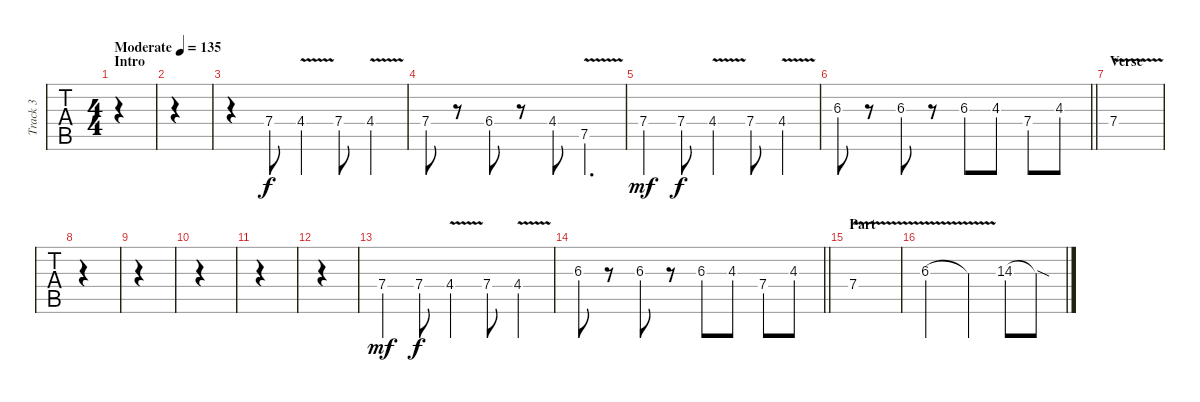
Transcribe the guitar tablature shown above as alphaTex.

\track ("Track 3" "Track 3") {instrument distortionguitar}
\staff {tabs}
\tuning (E4 B3 G3 D3 A2 E2) {hide}
\ts (4 4)
\section ("" "Intro")
\tempo (135 "Moderate")
\clef g2
\ks c
|
|
r.4 7.4.8 4.4{v}.4 7.4.8 4.4{v}.4 |
7.4.8 r.8 6.4.8 r.8 4.4.8 7.5{v}.4{d} |
7.4.4{dy mf} 7.4.8{dy f} 4.4{v}.4 7.4.8 4.4{v}.4 |
\barLineRight lightlight
6.3.8 r.8 6.3.8 r.8 6.3.8 4.3.8 7.4.8 4.3.8 |
\section ("" "Verse")
7.4{v}.1 |
|
|
|
|
|
7.4.4{dy mf} 7.4.8{dy f} 4.4{v}.4 7.4.8 4.4{v}.4 |
\barLineRight lightlight
6.3.8 r.8 6.3.8 r.8 6.3.8 4.3.8 7.4.8 4.3.8 |
\section ("" "Part")
7.4{v}.1 |
6.3{v}.2 6.3{t}.4 14.3.8 14.3{sod t}.8
